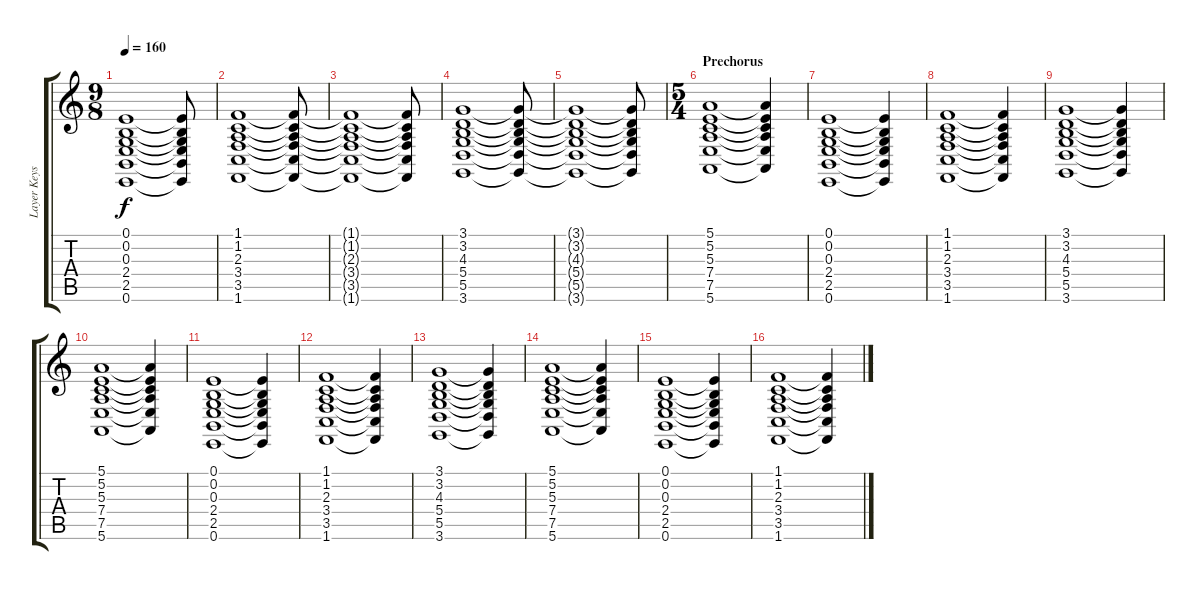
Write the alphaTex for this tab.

\track ("Layer Keys" "Layer Keys") {instrument pad7halo}
\staff {score tabs}
\tuning (E4 B3 G3 D3 A2 E2) {hide}
\ts (9 8)
\tempo 160
\clef g2
\ks c
(0.1{t} 0.2{t} 0.3{t} 2.4{t} 2.5{t} 0.6{t}).1{dy f} (0.1{t} 0.2{t} 0.3{t} 2.4{t} 2.5{t} 0.6{t}).8 |
(1.1 1.2 2.3 3.4 3.5 1.6).1 (1.1{t} 1.2{t} 2.3{t} 3.4{t} 3.5{t} 1.6{t}).8 |
(1.1{t} 1.2{t} 2.3{t} 3.4{t} 3.5{t} 1.6{t}).1 (1.1{t} 1.2{t} 2.3{t} 3.4{t} 3.5{t} 1.6{t}).8 |
(3.1 3.2 4.3 5.4 5.5 3.6).1 (3.1{t} 3.2{t} 4.3{t} 5.4{t} 5.5{t} 3.6{t}).8 |
(3.1{t} 3.2{t} 4.3{t} 5.4{t} 5.5{t} 3.6{t}).1 (3.1{t} 3.2{t} 4.3{t} 5.4{t} 5.5{t} 3.6{t}).8 |
\ts (5 4)
\section ("" "Prechorus")
(5.1 5.2 5.3 7.4 7.5 5.6).1 (5.1{t} 5.2{t} 5.3{t} 7.4{t} 7.5{t} 5.6{t}).4 |
(0.1 0.2 0.3 2.4 2.5 0.6).1 (0.1{t} 0.2{t} 0.3{t} 2.4{t} 2.5{t} 0.6{t}).4 |
(1.1 1.2 2.3 3.4 3.5 1.6).1 (1.1{t} 1.2{t} 2.3{t} 3.4{t} 3.5{t} 1.6{t}).4 |
(3.1 3.2 4.3 5.4 5.5 3.6).1 (3.1{t} 3.2{t} 4.3{t} 5.4{t} 5.5{t} 3.6{t}).4 |
(5.1 5.2 5.3 7.4 7.5 5.6).1 (5.1{t} 5.2{t} 5.3{t} 7.4{t} 7.5{t} 5.6{t}).4 |
(0.1 0.2 0.3 2.4 2.5 0.6).1 (0.1{t} 0.2{t} 0.3{t} 2.4{t} 2.5{t} 0.6{t}).4 |
(1.1 1.2 2.3 3.4 3.5 1.6).1 (1.1{t} 1.2{t} 2.3{t} 3.4{t} 3.5{t} 1.6{t}).4 |
(3.1 3.2 4.3 5.4 5.5 3.6).1 (3.1{t} 3.2{t} 4.3{t} 5.4{t} 5.5{t} 3.6{t}).4 |
(5.1 5.2 5.3 7.4 7.5 5.6).1{volume 8 instrument drawbarorgan} (5.1{t} 5.2{t} 5.3{t} 7.4{t} 7.5{t} 5.6{t}).4 |
(0.1 0.2 0.3 2.4 2.5 0.6).1 (0.1{t} 0.2{t} 0.3{t} 2.4{t} 2.5{t} 0.6{t}).4 |
(1.1 1.2 2.3 3.4 3.5 1.6).1 (1.1{t} 1.2{t} 2.3{t} 3.4{t} 3.5{t} 1.6{t}).4
